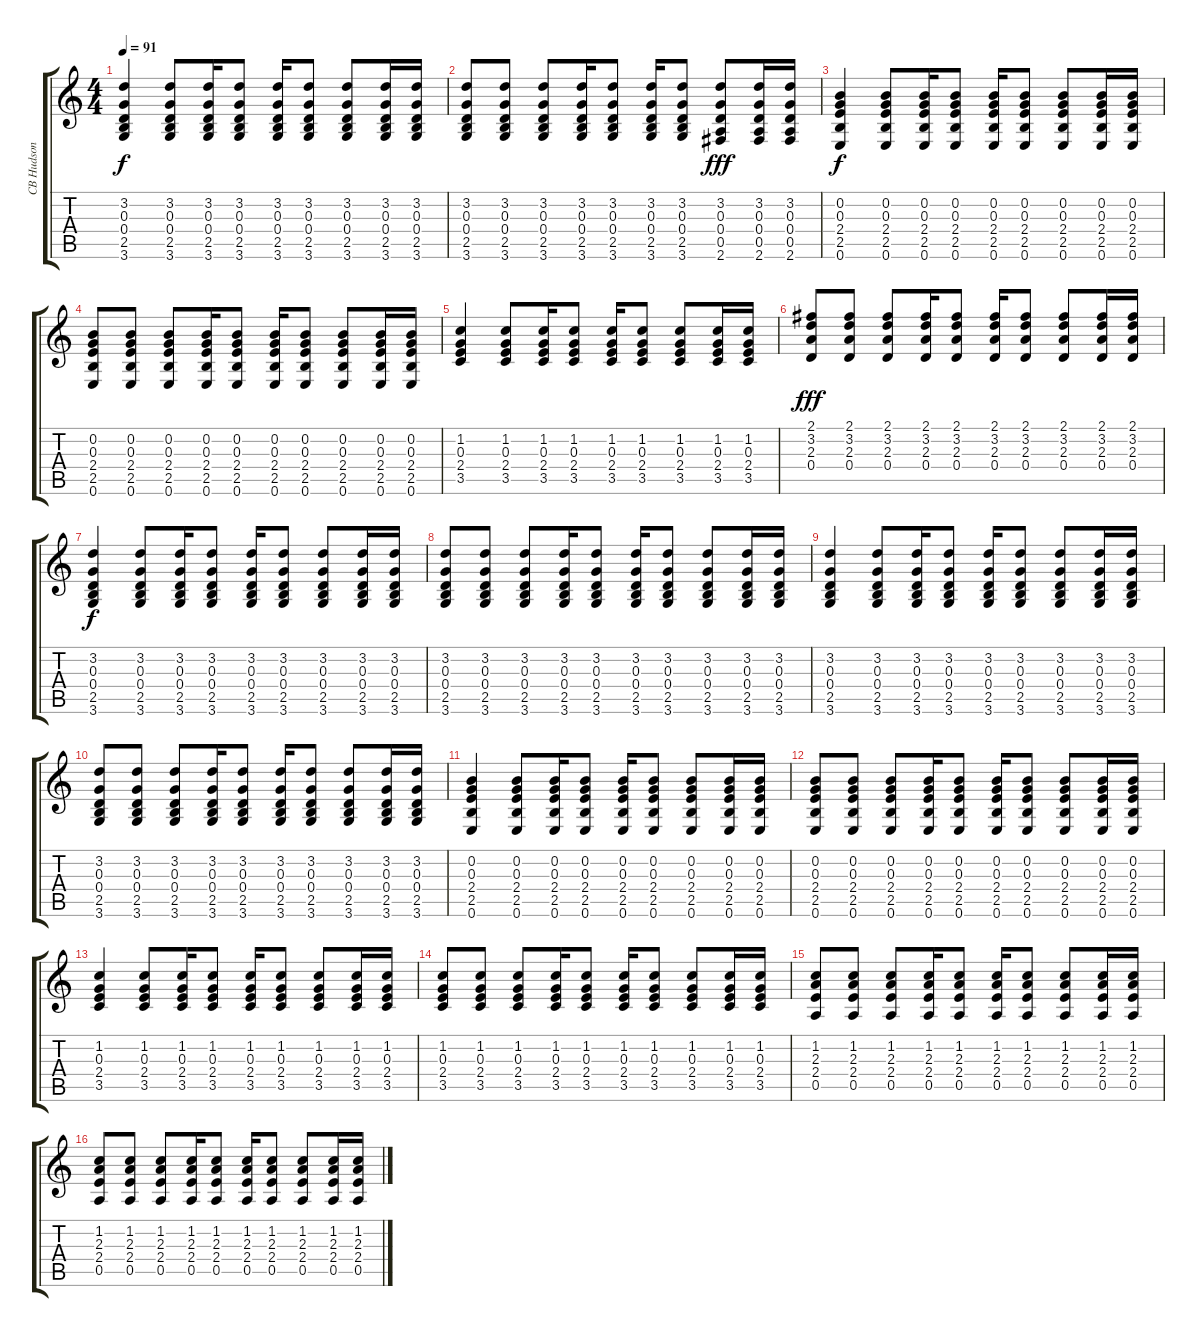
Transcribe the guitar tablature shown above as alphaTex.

\track ("CB Hudson - acoustic guitar" "CB Hudson ") {instrument acousticguitarsteel}
\staff {score tabs}
\tuning (E4 B3 G3 D3 A2 E2) {hide}
\ts (4 4)
\tempo 91
\clef g2
\ks c
(3.2 0.3 0.4 2.5 3.6).4{dy f} (3.2 0.3 0.4 2.5 3.6).8 (3.2 0.3 0.4 2.5 3.6).16 (3.2 0.3 0.4 2.5 3.6).8 (3.2 0.3 0.4 2.5 3.6).16 (3.2 0.3 0.4 2.5 3.6).8 (3.2 0.3 0.4 2.5 3.6).8 (3.2 0.3 0.4 2.5 3.6).16 (3.2 0.3 0.4 2.5 3.6).16 |
(3.2 0.3 0.4 2.5 3.6).8 (3.2 0.3 0.4 2.5 3.6).8 (3.2 0.3 0.4 2.5 3.6).8 (3.2 0.3 0.4 2.5 3.6).16 (3.2 0.3 0.4 2.5 3.6).8 (3.2 0.3 0.4 2.5 3.6).16 (3.2 0.3 0.4 2.5 3.6).8 (3.2 0.3 0.4 0.5 2.6).8{dy fff} (3.2 0.3 0.4 0.5 2.6).16 (3.2 0.3 0.4 0.5 2.6).16 |
(0.2 0.3 2.4 2.5 0.6).4{dy f} (0.2 0.3 2.4 2.5 0.6).8 (0.2 0.3 2.4 2.5 0.6).16 (0.2 0.3 2.4 2.5 0.6).8 (0.2 0.3 2.4 2.5 0.6).16 (0.2 0.3 2.4 2.5 0.6).8 (0.2 0.3 2.4 2.5 0.6).8 (0.2 0.3 2.4 2.5 0.6).16 (0.2 0.3 2.4 2.5 0.6).16 |
(0.2 0.3 2.4 2.5 0.6).8 (0.2 0.3 2.4 2.5 0.6).8 (0.2 0.3 2.4 2.5 0.6).8 (0.2 0.3 2.4 2.5 0.6).16 (0.2 0.3 2.4 2.5 0.6).8 (0.2 0.3 2.4 2.5 0.6).16 (0.2 0.3 2.4 2.5 0.6).8 (0.2 0.3 2.4 2.5 0.6).8 (0.2 0.3 2.4 2.5 0.6).16 (0.2 0.3 2.4 2.5 0.6).16 |
(1.2 0.3 2.4 3.5).4 (1.2 0.3 2.4 3.5).8 (1.2 0.3 2.4 3.5).16 (1.2 0.3 2.4 3.5).8 (1.2 0.3 2.4 3.5).16 (1.2 0.3 2.4 3.5).8 (1.2 0.3 2.4 3.5).8 (1.2 0.3 2.4 3.5).16 (1.2 0.3 2.4 3.5).16 |
(2.1 3.2 2.3 0.4).8{dy fff} (2.1 3.2 2.3 0.4).8 (2.1 3.2 2.3 0.4).8 (2.1 3.2 2.3 0.4).16 (2.1 3.2 2.3 0.4).8 (2.1 3.2 2.3 0.4).16 (2.1 3.2 2.3 0.4).8 (2.1 3.2 2.3 0.4).8 (2.1 3.2 2.3 0.4).16 (2.1 3.2 2.3 0.4).16 |
(3.2 0.3 0.4 2.5 3.6).4{dy f} (3.2 0.3 0.4 2.5 3.6).8 (3.2 0.3 0.4 2.5 3.6).16 (3.2 0.3 0.4 2.5 3.6).8 (3.2 0.3 0.4 2.5 3.6).16 (3.2 0.3 0.4 2.5 3.6).8 (3.2 0.3 0.4 2.5 3.6).8 (3.2 0.3 0.4 2.5 3.6).16 (3.2 0.3 0.4 2.5 3.6).16 |
(3.2 0.3 0.4 2.5 3.6).8 (3.2 0.3 0.4 2.5 3.6).8 (3.2 0.3 0.4 2.5 3.6).8 (3.2 0.3 0.4 2.5 3.6).16 (3.2 0.3 0.4 2.5 3.6).8 (3.2 0.3 0.4 2.5 3.6).16 (3.2 0.3 0.4 2.5 3.6).8 (3.2 0.3 0.4 2.5 3.6).8 (3.2 0.3 0.4 2.5 3.6).16 (3.2 0.3 0.4 2.5 3.6).16 |
(3.2 0.3 0.4 2.5 3.6).4 (3.2 0.3 0.4 2.5 3.6).8 (3.2 0.3 0.4 2.5 3.6).16 (3.2 0.3 0.4 2.5 3.6).8 (3.2 0.3 0.4 2.5 3.6).16 (3.2 0.3 0.4 2.5 3.6).8 (3.2 0.3 0.4 2.5 3.6).8 (3.2 0.3 0.4 2.5 3.6).16 (3.2 0.3 0.4 2.5 3.6).16 |
(3.2 0.3 0.4 2.5 3.6).8 (3.2 0.3 0.4 2.5 3.6).8 (3.2 0.3 0.4 2.5 3.6).8 (3.2 0.3 0.4 2.5 3.6).16 (3.2 0.3 0.4 2.5 3.6).8 (3.2 0.3 0.4 2.5 3.6).16 (3.2 0.3 0.4 2.5 3.6).8 (3.2 0.3 0.4 2.5 3.6).8 (3.2 0.3 0.4 2.5 3.6).16 (3.2 0.3 0.4 2.5 3.6).16 |
(0.2 0.3 2.4 2.5 0.6).4 (0.2 0.3 2.4 2.5 0.6).8 (0.2 0.3 2.4 2.5 0.6).16 (0.2 0.3 2.4 2.5 0.6).8 (0.2 0.3 2.4 2.5 0.6).16 (0.2 0.3 2.4 2.5 0.6).8 (0.2 0.3 2.4 2.5 0.6).8 (0.2 0.3 2.4 2.5 0.6).16 (0.2 0.3 2.4 2.5 0.6).16 |
(0.2 0.3 2.4 2.5 0.6).8 (0.2 0.3 2.4 2.5 0.6).8 (0.2 0.3 2.4 2.5 0.6).8 (0.2 0.3 2.4 2.5 0.6).16 (0.2 0.3 2.4 2.5 0.6).8 (0.2 0.3 2.4 2.5 0.6).16 (0.2 0.3 2.4 2.5 0.6).8 (0.2 0.3 2.4 2.5 0.6).8 (0.2 0.3 2.4 2.5 0.6).16 (0.2 0.3 2.4 2.5 0.6).16 |
(1.2 0.3 2.4 3.5).4 (1.2 0.3 2.4 3.5).8 (1.2 0.3 2.4 3.5).16 (1.2 0.3 2.4 3.5).8 (1.2 0.3 2.4 3.5).16 (1.2 0.3 2.4 3.5).8 (1.2 0.3 2.4 3.5).8 (1.2 0.3 2.4 3.5).16 (1.2 0.3 2.4 3.5).16 |
(1.2 0.3 2.4 3.5).8 (1.2 0.3 2.4 3.5).8 (1.2 0.3 2.4 3.5).8 (1.2 0.3 2.4 3.5).16 (1.2 0.3 2.4 3.5).8 (1.2 0.3 2.4 3.5).16 (1.2 0.3 2.4 3.5).8 (1.2 0.3 2.4 3.5).8 (1.2 0.3 2.4 3.5).16 (1.2 0.3 2.4 3.5).16 |
(1.2 2.3 2.4 0.5).8 (1.2 2.3 2.4 0.5).8 (1.2 2.3 2.4 0.5).8 (1.2 2.3 2.4 0.5).16 (1.2 2.3 2.4 0.5).8 (1.2 2.3 2.4 0.5).16 (1.2 2.3 2.4 0.5).8 (1.2 2.3 2.4 0.5).8 (1.2 2.3 2.4 0.5).16 (1.2 2.3 2.4 0.5).16 |
(1.2 2.3 2.4 0.5).8 (1.2 2.3 2.4 0.5).8 (1.2 2.3 2.4 0.5).8 (1.2 2.3 2.4 0.5).16 (1.2 2.3 2.4 0.5).8 (1.2 2.3 2.4 0.5).16 (1.2 2.3 2.4 0.5).8 (1.2 2.3 2.4 0.5).8 (1.2 2.3 2.4 0.5).16 (1.2 2.3 2.4 0.5).16
